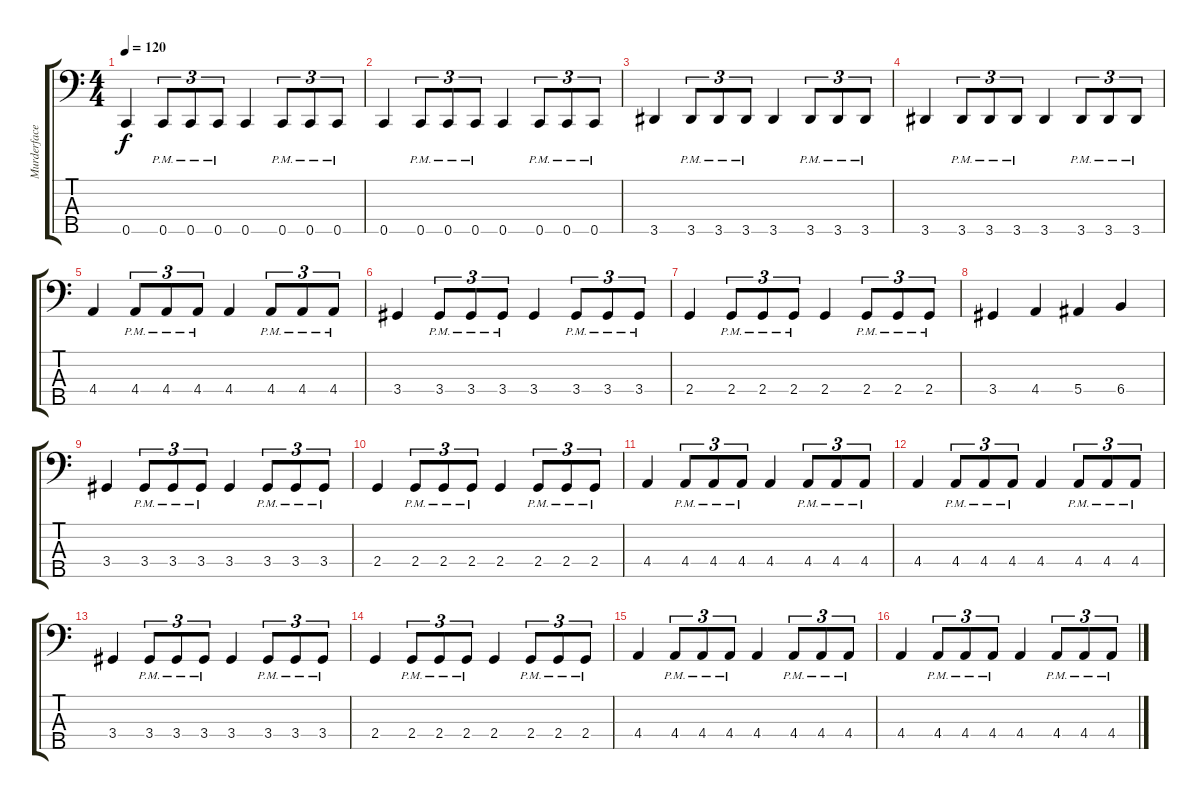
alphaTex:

\track ("Murderface" "Murderface") {instrument electricbassfinger}
\staff {score tabs}
\tuning (G2 Eb2 Bb1 F1 C1) {hide}
\ts (4 4)
\tempo 120
\clef f4
\ks c
0.5.4{dy f instrument electricbassfinger} 0.5{pm}.8{tu (3 2)} 0.5{pm}.8{tu (3 2)} 0.5{pm}.8{tu (3 2)} 0.5.4 0.5{pm}.8{tu (3 2)} 0.5{pm}.8{tu (3 2)} 0.5{pm}.8{tu (3 2)} |
0.5.4 0.5{pm}.8{tu (3 2)} 0.5{pm}.8{tu (3 2)} 0.5{pm}.8{tu (3 2)} 0.5.4 0.5{pm}.8{tu (3 2)} 0.5{pm}.8{tu (3 2)} 0.5{pm}.8{tu (3 2)} |
3.5.4 3.5{pm}.8{tu (3 2)} 3.5{pm}.8{tu (3 2)} 3.5{pm}.8{tu (3 2)} 3.5.4 3.5{pm}.8{tu (3 2)} 3.5{pm}.8{tu (3 2)} 3.5{pm}.8{tu (3 2)} |
3.5.4 3.5{pm}.8{tu (3 2)} 3.5{pm}.8{tu (3 2)} 3.5{pm}.8{tu (3 2)} 3.5.4 3.5{pm}.8{tu (3 2)} 3.5{pm}.8{tu (3 2)} 3.5{pm}.8{tu (3 2)} |
4.4.4 4.4{pm}.8{tu (3 2)} 4.4{pm}.8{tu (3 2)} 4.4{pm}.8{tu (3 2)} 4.4.4 4.4{pm}.8{tu (3 2)} 4.4{pm}.8{tu (3 2)} 4.4{pm}.8{tu (3 2)} |
3.4.4 3.4{pm}.8{tu (3 2)} 3.4{pm}.8{tu (3 2)} 3.4{pm}.8{tu (3 2)} 3.4.4 3.4{pm}.8{tu (3 2)} 3.4{pm}.8{tu (3 2)} 3.4{pm}.8{tu (3 2)} |
2.4.4 2.4{pm}.8{tu (3 2)} 2.4{pm}.8{tu (3 2)} 2.4{pm}.8{tu (3 2)} 2.4.4 2.4{pm}.8{tu (3 2)} 2.4{pm}.8{tu (3 2)} 2.4{pm}.8{tu (3 2)} |
3.4.4 4.4.4 5.4.4 6.4.4 |
3.4.4 3.4{pm}.8{tu (3 2)} 3.4{pm}.8{tu (3 2)} 3.4{pm}.8{tu (3 2)} 3.4.4 3.4{pm}.8{tu (3 2)} 3.4{pm}.8{tu (3 2)} 3.4{pm}.8{tu (3 2)} |
2.4.4 2.4{pm}.8{tu (3 2)} 2.4{pm}.8{tu (3 2)} 2.4{pm}.8{tu (3 2)} 2.4.4 2.4{pm}.8{tu (3 2)} 2.4{pm}.8{tu (3 2)} 2.4{pm}.8{tu (3 2)} |
4.4.4 4.4{pm}.8{tu (3 2)} 4.4{pm}.8{tu (3 2)} 4.4{pm}.8{tu (3 2)} 4.4.4 4.4{pm}.8{tu (3 2)} 4.4{pm}.8{tu (3 2)} 4.4{pm}.8{tu (3 2)} |
4.4.4 4.4{pm}.8{tu (3 2)} 4.4{pm}.8{tu (3 2)} 4.4{pm}.8{tu (3 2)} 4.4.4 4.4{pm}.8{tu (3 2)} 4.4{pm}.8{tu (3 2)} 4.4{pm}.8{tu (3 2)} |
3.4.4 3.4{pm}.8{tu (3 2)} 3.4{pm}.8{tu (3 2)} 3.4{pm}.8{tu (3 2)} 3.4.4 3.4{pm}.8{tu (3 2)} 3.4{pm}.8{tu (3 2)} 3.4{pm}.8{tu (3 2)} |
2.4.4 2.4{pm}.8{tu (3 2)} 2.4{pm}.8{tu (3 2)} 2.4{pm}.8{tu (3 2)} 2.4.4 2.4{pm}.8{tu (3 2)} 2.4{pm}.8{tu (3 2)} 2.4{pm}.8{tu (3 2)} |
4.4.4 4.4{pm}.8{tu (3 2)} 4.4{pm}.8{tu (3 2)} 4.4{pm}.8{tu (3 2)} 4.4.4 4.4{pm}.8{tu (3 2)} 4.4{pm}.8{tu (3 2)} 4.4{pm}.8{tu (3 2)} |
4.4.4 4.4{pm}.8{tu (3 2)} 4.4{pm}.8{tu (3 2)} 4.4{pm}.8{tu (3 2)} 4.4.4 4.4{pm}.8{tu (3 2)} 4.4{pm}.8{tu (3 2)} 4.4{pm}.8{tu (3 2)}
